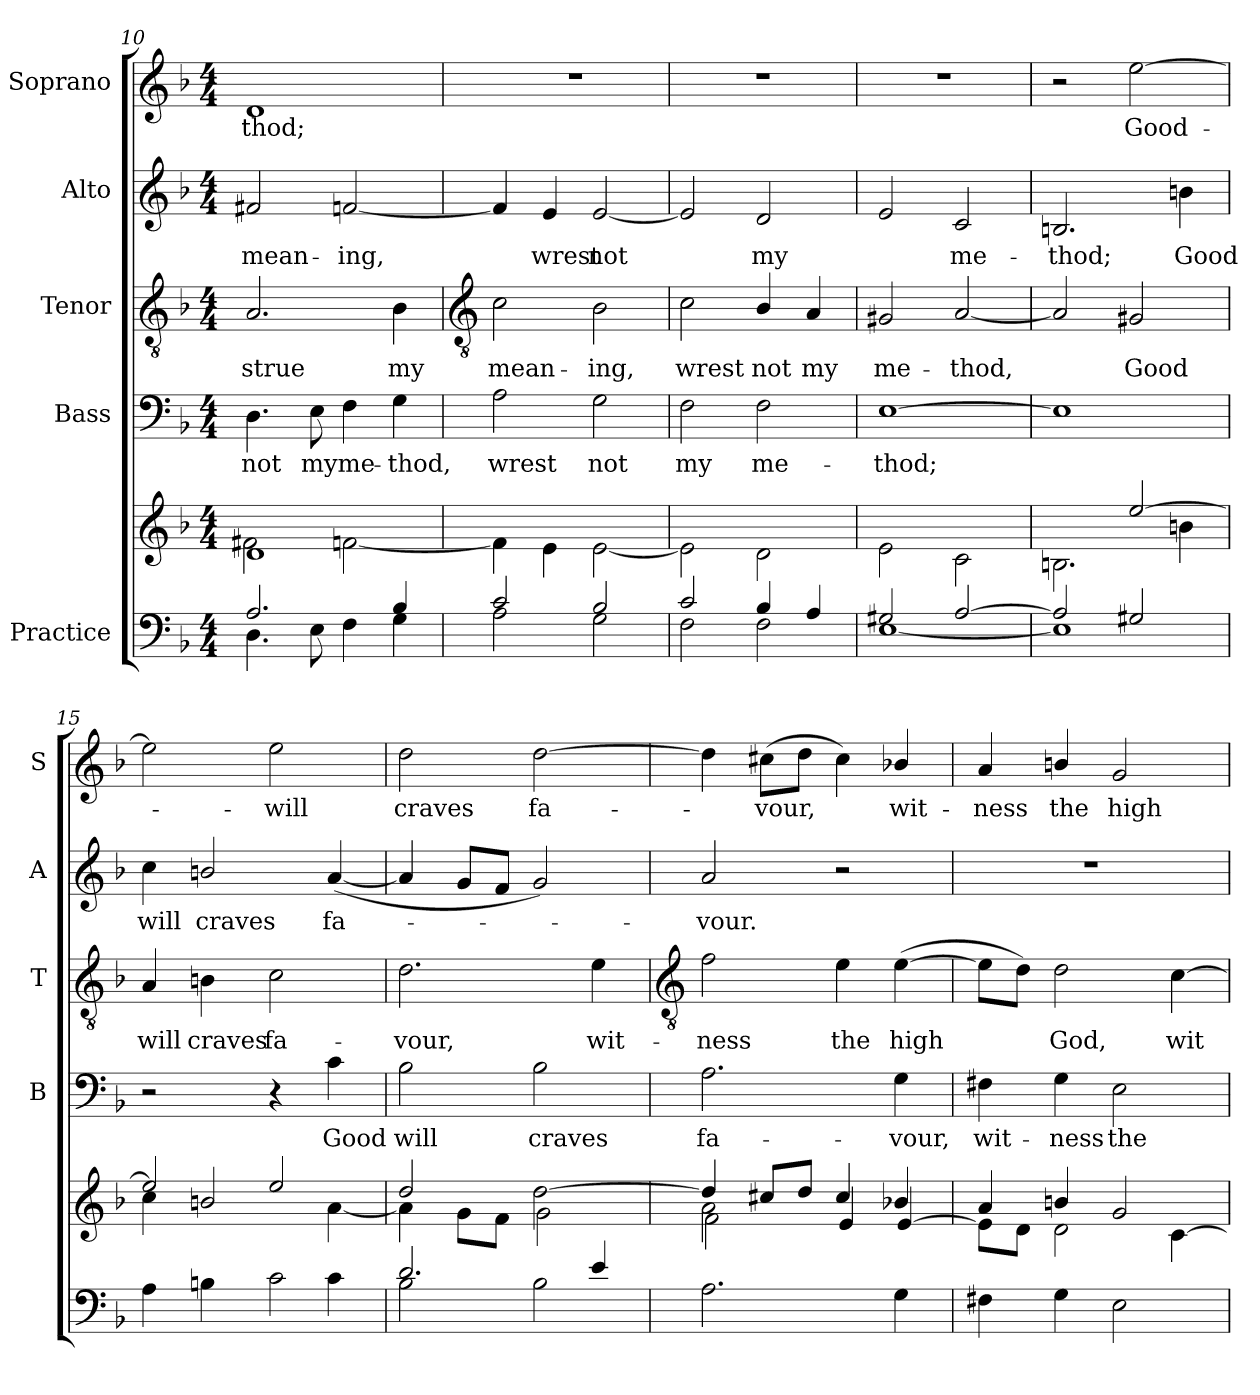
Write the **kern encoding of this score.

**kern	**kern	**kern	**text	**kern	**text	**kern	**text	**kern	**text
*part5	*part5	*part4	*part4	*part3	*part3	*part2	*part2	*part1	*part1
*staff6	*staff5	*staff4	*staff4	*staff3	*staff3	*staff2	*staff2	*staff1	*staff1
*I"Practice	*	*I"Bass	*	*I"Tenor	*	*I"Alto	*	*I"Soprano	*
*	*	*I'B	*	*I'T	*	*I'A	*	*I'S	*
*clefF4	*clefG2	*clefF4	*	*clefGv2	*	*clefG2	*	*clefG2	*
*k[b-]	*k[b-]	*k[b-]	*	*k[b-]	*	*k[b-]	*	*k[b-]	*
*F:	*F:	*F:	*	*F:	*	*F:	*	*F:	*
*M4/4	*M4/4	*M4/4	*	*M4/4	*	*M4/4	*	*M4/4	*
=10	=10	=10	=10	=10	=10	=10	=10	=10	=10
*^	*^	*	*	*	*	*	*	*	*
!	!	!	!	!	!LO:LY:b	!	!LO:LY:b	!	!LO:LY:b	!	!LO:LY:b
2.A/	4.D	1d	2f#X	4.D	not	2.A	-strue	2f#X	mean-	1d	-thod;
!	!	!	!	!	!LO:LY:b	!	!	!	!	!	!
.	8E	.	.	8E	my	.	.	.	.	.	.
!	!	!	!	!	!LO:LY:b	!	!	!	!LO:LY:b	!	!
.	4F	.	[2fn	4F	me-	.	.	[2fn	-ing,	.	.
!	!	!	!	!	!LO:LY:b	!	!LO:LY:b	!	!	!	!
4B-	4G	.	.	4G	-thod,	4B-	my	.	.	.	.
!!LO:LB:g=z
=11	=11	=11	=11	=11	=11	=11	=11	=11	=11	=11	=11
*	*	*	*	*	*	*clefGv2	*	*	*	*	*
!	!	!	!	!	!LO:LY:b	!	!LO:LY:b	!	!	!	!
2c	2A\	1ryy	4f]	2A	wrest	2c	mean-	4f]	.	1r	.
!	!	!	!	!	!	!	!	!	!LO:LY:b	!	!
.	.	.	4e	.	.	.	.	4e	wrest	.	.
!	!	!	!	!	!LO:LY:b	!	!LO:LY:b	!	!LO:LY:b	!	!
2B-	2G\	.	[2e	2G	not	2B-	-ing,	[2e	not	.	.
=12	=12	=12	=12	=12	=12	=12	=12	=12	=12	=12	=12
!	!	!	!	!	!LO:LY:b	!	!LO:LY:b	!	!	!	!
2c	2F\	1ryy	2e]	2F	my	2c	wrest	2e]	.	1r	.
!	!	!	!	!	!LO:LY:b	!	!LO:LY:b	!	!LO:LY:b	!	!
4B-/	2F\	.	2d	2F	me-	4B-/	not	2d	my	.	.
!	!	!	!	!	!	!	!LO:LY:b	!	!	!	!
4A/	.	.	.	.	.	4A	my	.	.	.	.
=13	=13	=13	=13	=13	=13	=13	=13	=13	=13	=13	=13
!	!	!	!	!	!LO:LY:b	!	!LO:LY:b	!	!	!	!
2G#X/	[1E\	1ryy	2e	[1E	-thod;	2G#X	me-	2e	.	1r	.
!	!	!	!	!	!	!	!LO:LY:b	!	!LO:LY:b	!	!
[2A/	.	.	2c	.	.	[2A	-thod,	2c	me-	.	.
=14	=14	=14	=14	=14	=14	=14	=14	=14	=14	=14	=14
!	!	!	!	!	!	!	!	!	!LO:LY:b	!	!
2A/]	1E\]	2ryy	2.Bn	1E]	.	2A]	.	2.Bn	-thod;	2r	.
!	!	!	!	!	!	!	!LO:LY:b	!	!	!	!LO:LY:b
2G#X/	.	[2ee/	.	.	.	2G#X	Good	.	.	[2ee	Good-
!	!	!	!	!	!	!	!	!	!LO:LY:b	!	!
.	.	.	4bn	.	.	.	.	4bn	Good	.	.
=15	=15	=15	=15	=15	=15	=15	=15	=15	=15	=15	=15
!	!	!	!	!	!	!	!LO:LY:b	!	!LO:LY:b	!	!
4A	2ryy	2ee/]	4cc	2r	.	4A	will	4cc	will	2ee]	.
!	!	!	!	!	!	!	!LO:LY:b	!	!LO:LY:b	!	!
4Bn	.	.	2bn/	.	.	4Bn	craves	2bn/	craves	.	.
!	!	!	!	!	!	!	!LO:LY:b	!	!	!	!LO:LY:b
2c\	4ryy	2ee/	.	4r	.	2c	fa-	.	.	2ee	will
!	!	!	!	!	!LO:LY:b	!	!	!	!LO:LY:b	!	!
.	4c\	.	[4a\	4c	Good	.	.	(<[4a	fa-	.	.
=16	=16	=16	=16	=16	=16	=16	=16	=16	=16	=16	=16
!	!	!	!	!	!LO:LY:b	!	!LO:LY:b	!	!	!	!LO:LY:b
2.d/	2B-\	2dd/	4a\]	2B-	will	2.d	-vour,	4a]	.	2dd	craves
.	.	.	8g\L	.	.	.	.	8gL	.	.	.
.	.	.	8f\J	.	.	.	.	8fJ	.	.	.
!	!	!	!	!	!LO:LY:b	!	!	!	!	!	!LO:LY:b
.	2B-\	[2dd\	2g\	2B-	craves	.	.	2g)	.	[2dd	fa-
!	!	!	!	!	!	!	!LO:LY:b	!	!	!	!
4e/	.	.	.	.	.	4e	wit-	.	.	.	.
*v	*v	*	*	*	*	*	*	*	*	*	*
*	*v	*v	*	*	*	*	*	*	*	*
!!LO:LB:g=z
=17	=17	=17	=17	=17	=17	=17	=17	=17	=17
*	*	*	*	*clefGv2	*	*	*	*	*
*	*^	*	*	*	*	*	*	*	*
*	*	*^	*	*	*	*	*	*	*	*
!	!	!	!	!	!LO:LY:b	!	!LO:LY:b	!	!LO:LY:b	!	!
2.A	4dd/]	2a\	2f\	2.A	fa-	2f	-ness	2a	vour.	4dd]	.
!	!	!	!	!	!	!	!	!	!	!	!LO:LY:b
.	8cc#X/L	.	.	.	.	.	.	.	.	(>8cc#XL	vour,
.	8dd/J	.	.	.	.	.	.	.	.	8ddJ	.
!	!	!	!	!	!	!	!LO:LY:b	!	!	!	!
.	4cc#/	2ryy	4e/	.	.	4e	the	2r	.	4cc#)	.
!	!	!	!	!	!LO:LY:b	!	!LO:LY:b	!	!	!	!LO:LY:b
4G	4b-X/	.	[4e	4G	-vour,	(>[4e	high	.	.	4b-X/	wit-
=18	=18	=18	=18	=18	=18	=18	=18	=18	=18	=18	=18
!	!	!	!	!	!LO:LY:b	!	!	!	!	!	!LO:LY:b
4F#X	4a	1ryy	8e\L]	4F#X	wit-	8eL]	.	1r	.	4a	-ness
.	.	.	8d\J	.	.	8dJ)	.	.	.	.	.
!	!	!	!	!	!LO:LY:b	!	!LO:LY:b	!	!	!	!LO:LY:b
4G	4bn/	.	2d\	4G	-ness	2d	God,	.	.	4bn/	the
!	!	!	!	!	!LO:LY:b	!	!	!	!	!	!LO:LY:b
2E	2g	.	.	2E	the	.	.	.	.	2g	high
!	!	!	!	!	!	!	!LO:LY:b	!	!	!	!
.	.	.	[4c\	.	.	[4c	wit-	.	.	.	.
*	*v	*v	*v	*	*	*	*	*	*	*	*
=	=	=	=	=	=	=	=	=	=
*-	*-	*-	*-	*-	*-	*-	*-	*-	*-
